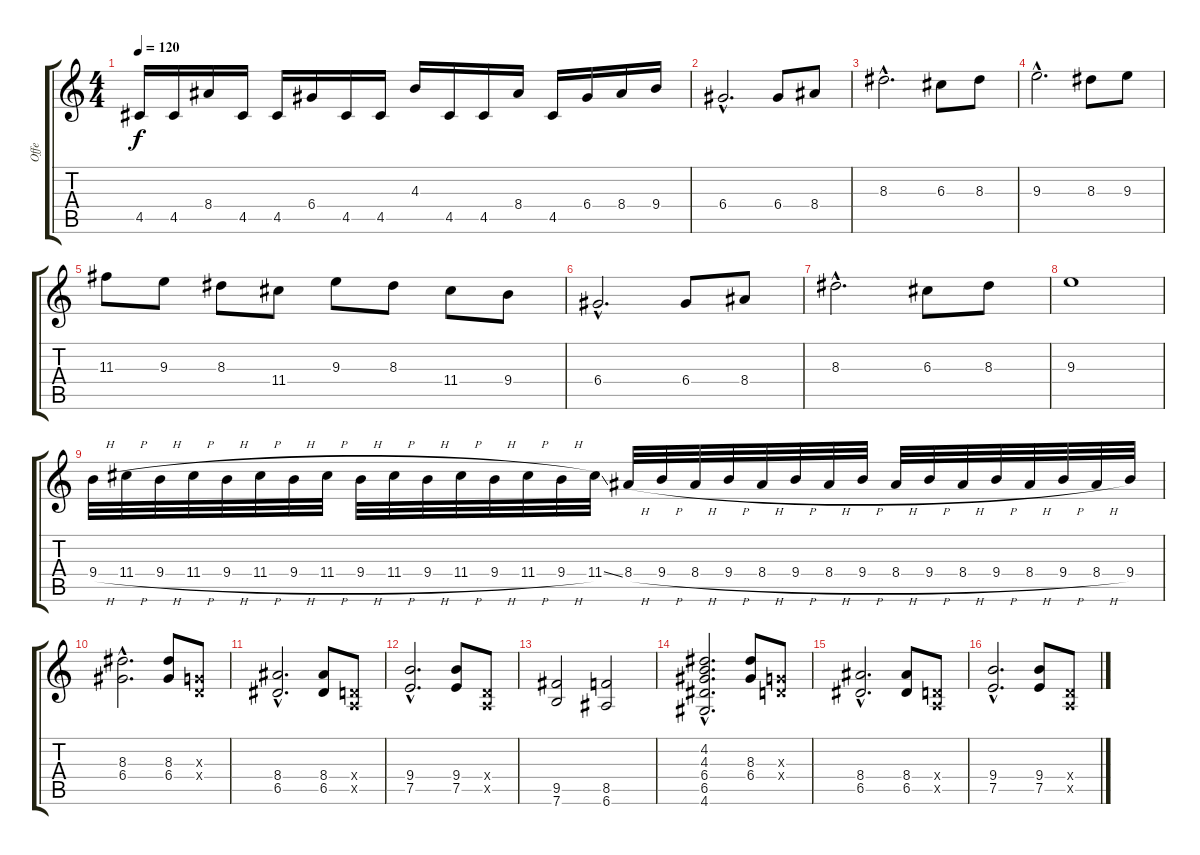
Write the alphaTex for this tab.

\track ("Offe" "Offe") {instrument distortionguitar}
\staff {score tabs}
\tuning (E4 B3 G3 D3 A2 E2) {hide}
\ts (4 4)
\tempo 120
\clef g2
\ks c
4.5.16{dy f} 4.5.16 8.4.16 4.5.16 4.5.16 6.4.16 4.5.16 4.5.16 4.3.16 4.5.16 4.5.16 8.4.16 4.5.16 6.4.16 8.4.16 9.4.16 |
6.4{hac}.2{d} 6.4.8 8.4.8 |
8.3{hac}.2{d} 6.3.8 8.3.8 |
9.3{hac}.2{d} 8.3.8 9.3.8 |
11.3.8 9.3.8 8.3.8 11.4.8 9.3.8 8.3.8 11.4.8 9.4.8 |
6.4{hac}.2{d} 6.4.8 8.4.8 |
8.3{hac}.2{d} 6.3.8 8.3.8 |
9.3.1 |
9.4{h}.32 11.4{h}.32 9.4{h}.32 11.4{h}.32 9.4{h}.32 11.4{h}.32 9.4{h}.32 11.4{h}.32 9.4{h}.32 11.4{h}.32 9.4{h}.32 11.4{h}.32 9.4{h}.32 11.4{h}.32 9.4{h}.32 11.4{ss}.32 8.4{h}.32 9.4{h}.32 8.4{h}.32 9.4{h}.32 8.4{h}.32 9.4{h}.32 8.4{h}.32 9.4{h}.32 8.4{h}.32 9.4{h}.32 8.4{h}.32 9.4{h}.32 8.4{h}.32 9.4{h}.32 8.4{h}.32 9.4.32 |
(8.3{hac} 6.4{hac}).2{d} (8.3 6.4).8 (0.3{x} 0.4{x}).8 |
(8.4{hac} 6.5{hac}).2{d} (8.4 6.5).8 (0.4{x} 0.5{x}).8 |
(9.4{hac} 7.5{hac}).2{d} (9.4 7.5).8 (0.4{x} 0.5{x}).8 |
(9.5 7.6).2 (8.5 6.6).2 |
(4.2{hac} 4.3{hac} 6.4{hac} 6.5{hac} 4.6{hac}).2{d} (8.3 6.4).8 (0.3{x} 0.4{x}).8 |
(8.4{hac} 6.5{hac}).2{d} (8.4 6.5).8 (0.4{x} 0.5{x}).8 |
(9.4{hac} 7.5{hac}).2{d} (9.4 7.5).8 (0.4{x} 0.5{x}).8
